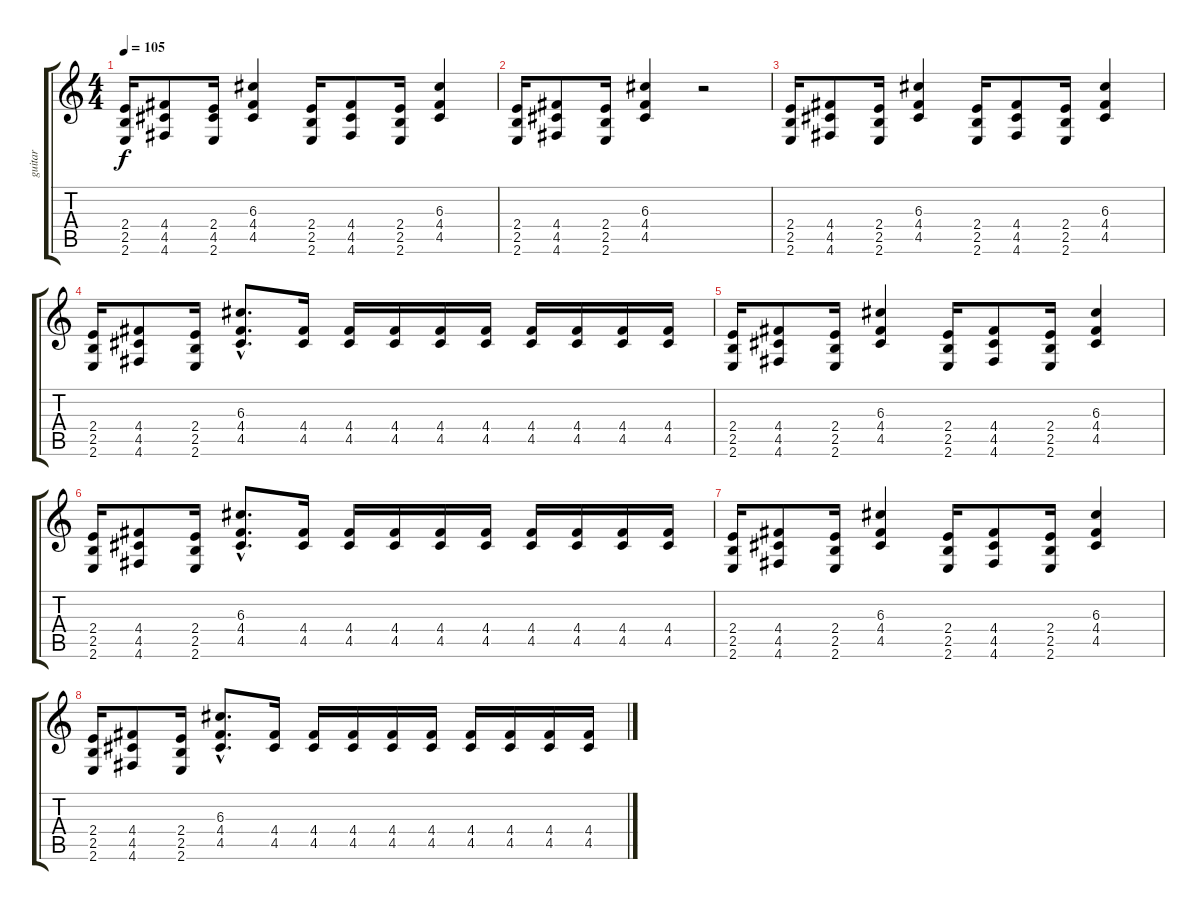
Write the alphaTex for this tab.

\track ("guitar" "guitar") {instrument distortionguitar}
\staff {score tabs}
\tuning (E4 B3 G3 D3 A2 D2) {hide}
\ts (4 4)
\tempo 105
\clef g2
\ks c
(2.4 2.5 2.6).16{dy f} (4.4 4.5 4.6).8 (2.4 4.5 2.6).16 (6.3 4.4 4.5).4 (2.4 2.5 2.6).16 (4.4 4.5 4.6).8 (2.4 2.5 2.6).16 (6.3 4.4 4.5).4 |
(2.4 2.5 2.6).16 (4.4 4.5 4.6).8 (2.4 2.5 2.6).16 (6.3 4.4 4.5).4 r.2 |
(2.4 2.5 2.6).16 (4.4 4.5 4.6).8 (2.4 2.5 2.6).16 (6.3 4.4 4.5).4 (2.4 2.5 2.6).16 (4.4 4.5 4.6).8 (2.4 2.5 2.6).16 (6.3 4.4 4.5).4 |
(2.4 2.5 2.6).16 (4.4 4.5 4.6).8 (2.4 2.5 2.6).16 (6.3{hac} 4.4{hac} 4.5{hac}).8{d} (4.4 4.5).16 (4.4 4.5).16 (4.4 4.5).16 (4.4 4.5).16 (4.4 4.5).16 (4.4 4.5).16 (4.4 4.5).16 (4.4 4.5).16 (4.4 4.5).16 |
(2.4 2.5 2.6).16 (4.4 4.5 4.6).8 (2.4 2.5 2.6).16 (6.3 4.4 4.5).4 (2.4 2.5 2.6).16 (4.4 4.5 4.6).8 (2.4 2.5 2.6).16 (6.3 4.4 4.5).4 |
(2.4 2.5 2.6).16 (4.4 4.5 4.6).8 (2.4 2.5 2.6).16 (6.3{hac} 4.4{hac} 4.5{hac}).8{d} (4.4 4.5).16 (4.4 4.5).16 (4.4 4.5).16 (4.4 4.5).16 (4.4 4.5).16 (4.4 4.5).16 (4.4 4.5).16 (4.4 4.5).16 (4.4 4.5).16 |
(2.4 2.5 2.6).16 (4.4 4.5 4.6).8 (2.4 2.5 2.6).16 (6.3 4.4 4.5).4 (2.4 2.5 2.6).16 (4.4 4.5 4.6).8 (2.4 2.5 2.6).16 (6.3 4.4 4.5).4 |
(2.4 2.5 2.6).16 (4.4 4.5 4.6).8 (2.4 2.5 2.6).16 (6.3{hac} 4.4{hac} 4.5{hac}).8{d} (4.4 4.5).16 (4.4 4.5).16 (4.4 4.5).16 (4.4 4.5).16 (4.4 4.5).16 (4.4 4.5).16 (4.4 4.5).16 (4.4 4.5).16 (4.4 4.5).16
